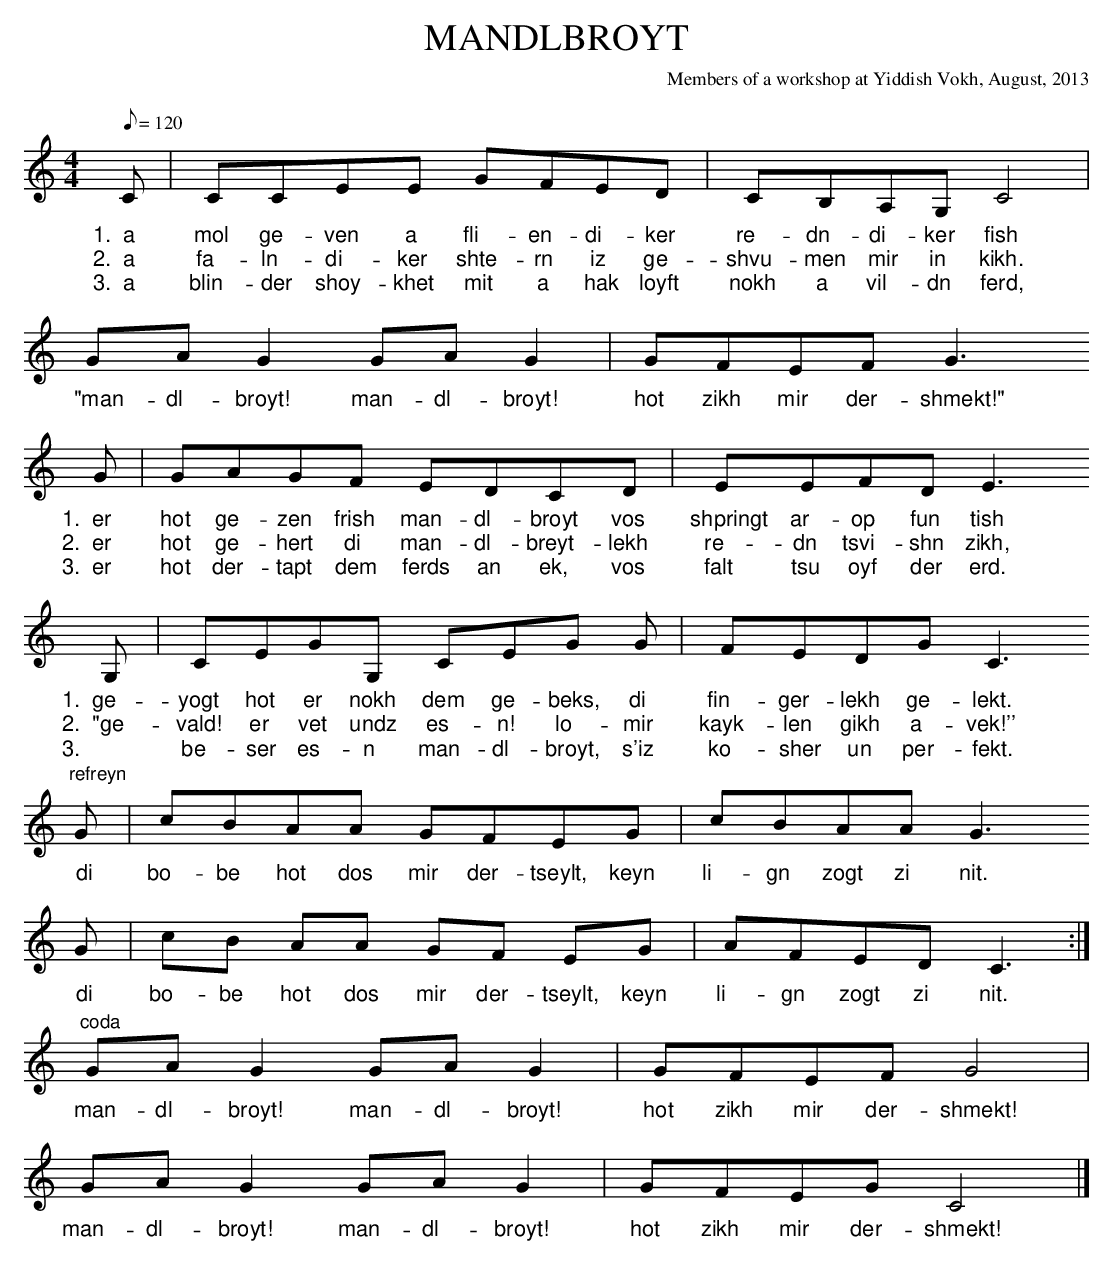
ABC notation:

X:1
T:Mandlbroyt
C:Members of a workshop at Yiddish Vokh, August, 2013
M:4/4
K:C
Q:120
L:1/8
      C | CCEE GFED | CB,A,G,  C4 |
w:1.~~a mol ge-ven a fli-en-di-ker re-dn-di-ker fish
w:2.~~a fa-ln-di-ker shte-rn iz ge-shvu-men mir in kikh.
w:3.~~a blin-der shoy-khet mit a hak loyft nokh a vil-dn ferd,
	  GAG2  GAG2 | GFEF  G3
w:~~"man-dl-broyt! man-dl-broyt! hot zikh mir der-shmekt!"
	  G | GAGF  EDCD | EEFD  E3
w:1.~~er hot ge-zen frish man-dl-broyt vos shpringt ar-op fun tish
w:2.~~er hot ge-hert di man-dl-breyt-lekh re-dn tsvi-shn zikh,
w:3.~~er hot der-tapt dem ferds an ek, vos falt tsu oyf der erd.
	  G, | CEGG, CEG G | FEDG  C3
w:1.~~ge-yogt hot er nokh dem ge-beks, di fin-ger-lekh ge-lekt.
w:2.~~"ge-vald! er vet undz es-n! lo-mir kayk-len gikh a-vek!''
w:3.~~ be-ser es-n man-dl-broyt, s'iz ko-sher un per-fekt.
	  "refreyn" G | cBAA GFEG | cBAA  G3
w:~~di bo-be hot dos mir der-tseylt, keyn li-gn zogt zi nit.
	  G | cB AA GF EG | AFED C3 :|
w:~~di bo-be hot dos mir der-tseylt, keyn li-gn zogt zi nit.
"coda" GAG2  GAG2 | GFEF  G4 | GAG2  GAG2 | GFEG  C4 |]
w:~~man-dl-broyt! man-dl-broyt! hot zikh mir der-shmekt!  man-dl-broyt! man-dl-broyt! hot zikh mir der-shmekt!
